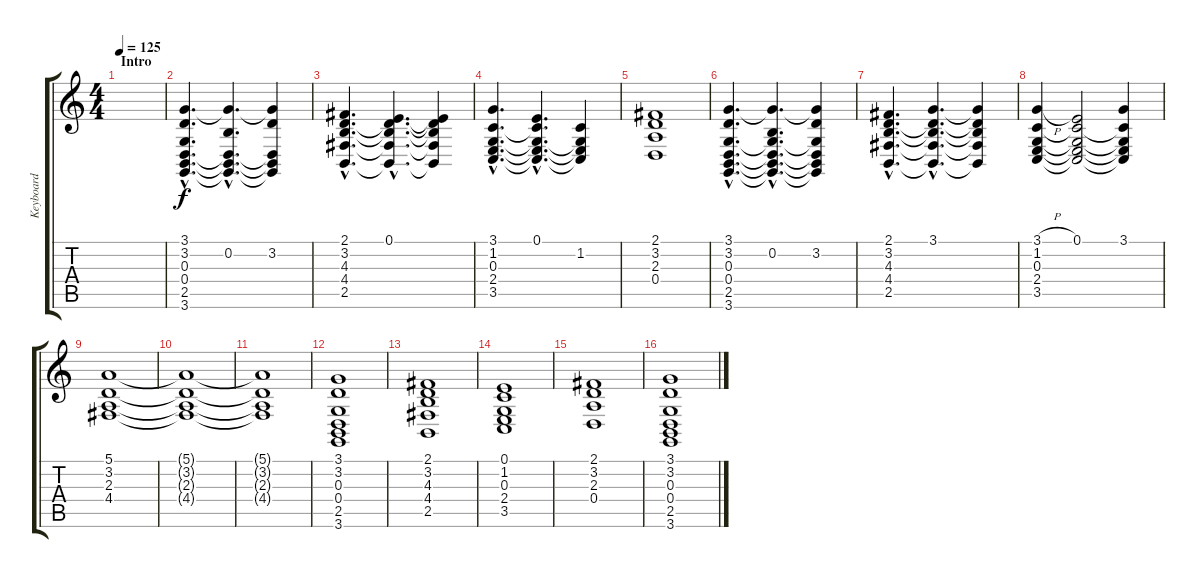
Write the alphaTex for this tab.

\track ("Keyboard" "Keyboard") {instrument stringensemble1}
\staff {score tabs}
\tuning (E4 B3 G3 D3 A2 E2) {hide}
\ts (4 4)
\section ("" "Intro")
\tempo 125
\clef g2
\ks c
|
(3.1{hac} 3.2{hac} 0.3{hac} 0.4{hac} 2.5{hac} 3.6{hac}).4{d} (3.1{hac t} 0.2{hac} 0.4{hac t} 2.5{hac t} 3.6{hac t}).4{d} (3.1{t} 3.2 0.4{t} 2.5{t} 3.6{t}).4 |
(2.1{hac} 3.2{hac} 4.3{hac} 4.4{hac} 2.5{hac}).4{d} (0.1{hac} 3.2{hac t} 4.3{hac t} 4.4{hac t} 2.5{hac t}).4{d} (0.1{t} 3.2{t} 4.3{t} 4.4{t} 2.5{t}).4 |
(3.1{hac} 1.2{hac} 0.3{hac} 2.4{hac} 3.5{hac}).4{d} (0.1{hac} 1.2{hac t} 0.3{hac t} 2.4{hac t} 3.5{hac t}).4{d} (1.2 0.3{t} 2.4{t} 3.5{t}).4 |
(2.1 3.2 2.3 0.4).1 |
(3.1{hac} 3.2{hac} 0.3{hac} 0.4{hac} 2.5{hac} 3.6{hac}).4{d} (3.1{hac t} 0.2{hac} 0.3{hac t} 0.4{hac t} 2.5{hac t} 3.6{hac t}).4{d} (3.1{t} 3.2 0.3{t} 0.4{t} 2.5{t} 3.6{t}).4 |
(2.1{hac} 3.2{hac} 4.3{hac} 4.4{hac} 2.5{hac}).4{d} (3.1{hac} 3.2{hac t} 4.3{hac t} 4.4{hac t} 2.5{hac t}).4{d} (3.1{t} 3.2{t} 4.3{t} 4.4{t} 2.5{t}).4 |
(3.1{h} 1.2 0.3 2.4 3.5).4 (0.1 1.2{t} 0.3{t} 2.4{t} 3.5{t}).2 (3.1 1.2{t} 0.3{t} 2.4{t} 3.5{t}).4 |
(5.1 3.2 2.3 4.4).1 |
(5.1{t} 3.2{t} 2.3{t} 4.4{t}).1 |
(5.1{t} 3.2{t} 2.3{t} 4.4{t}).1 |
(3.1 3.2 0.3 0.4 2.5 3.6).1{volume 10} |
(2.1 3.2 4.3 4.4 2.5).1 |
(0.1 1.2 0.3 2.4 3.5).1 |
(2.1 3.2 2.3 0.4).1 |
(3.1 3.2 0.3 0.4 2.5 3.6).1{volume 10}
